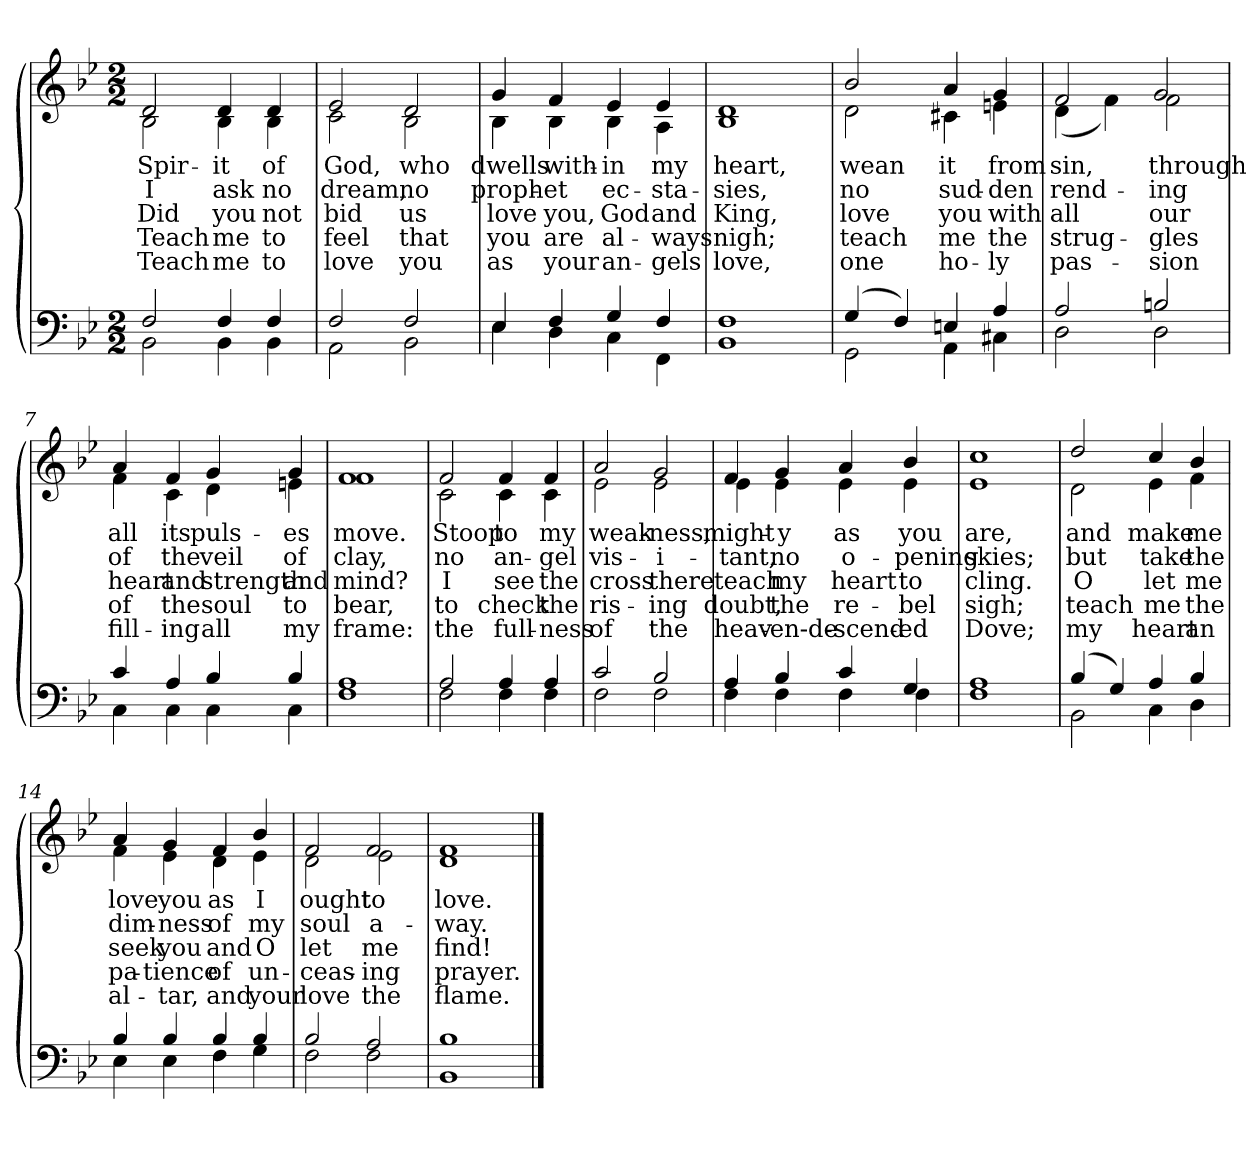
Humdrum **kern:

**kern	**kern	**text	**text	**text	**text	**text
*part2	*part1	*part1	*part1	*part1	*part1	*part1
*staff2	*staff1	*staff1	*staff1	*staff1	*staff1	*staff1
*clefF4	*clefG2	*	*	*	*	*
*k[b-e-]	*k[b-e-]	*	*	*	*	*
*M2/2	*M2/2	*	*	*	*	*
=1	=1	=1	=1	=1	=1	=1
*^	*	*	*	*	*	*
!	!	!LO:TX:b:i:t=Verse	!	!	!	!	!
!	!	!	!LO:LY:b	!LO:LY:b	!LO:LY:b	!LO:LY:b	!LO:LY:b
*	*	*^	*	*	*	*	*
2F/	2BB-\	2d/	2B-\	Spir-	I	Did	Teach	Teach
!	!	!	!	!LO:LY:b	!LO:LY:b	!LO:LY:b	!LO:LY:b	!LO:LY:b
4F/	4BB-\	4d/	4B-\	-it	ask	you	me	me
!	!	!	!	!LO:LY:b	!LO:LY:b	!LO:LY:b	!LO:LY:b	!LO:LY:b
4F/	4BB-\	4d/	4B-\	of	no	not	to	to
=2	=2	=2	=2	=2	=2	=2	=2	=2
!	!	!	!	!LO:LY:b	!LO:LY:b	!LO:LY:b	!LO:LY:b	!LO:LY:b
2F/	2AA\	2e-/	2c\	God,	dream,	bid	feel	love
!	!	!	!	!LO:LY:b	!LO:LY:b	!LO:LY:b	!LO:LY:b	!LO:LY:b
2F/	2BB-\	2d/	2B-\	who	no	us	that	you
=3	=3	=3	=3	=3	=3	=3	=3	=3
!	!	!	!	!LO:LY:b	!LO:LY:b	!LO:LY:b	!LO:LY:b	!LO:LY:b
4E-/	4E-\	4g/	4B-\	dwells	proph-	love	you	as
!	!	!	!	!LO:LY:b	!LO:LY:b	!LO:LY:b	!LO:LY:b	!LO:LY:b
4F/	4D\	4f/	4B-\	with-	-et	you,	are	your
!	!	!	!	!LO:LY:b	!LO:LY:b	!LO:LY:b	!LO:LY:b	!LO:LY:b
4G/	4C\	4e-/	4B-\	-in	ec-	God	al-	an-
!	!	!	!	!LO:LY:b	!LO:LY:b	!LO:LY:b	!LO:LY:b	!LO:LY:b
4F/	4FF\	4e-/	4A\	my	-sta-	and	-ways	-gels
=4	=4	=4	=4	=4	=4	=4	=4	=4
!	!	!	!	!LO:LY:b	!LO:LY:b	!LO:LY:b	!LO:LY:b	!LO:LY:b
1F	1BB-	1d	1B-	heart,	-sies,	King,	nigh;	love,
!!LO:LB:g=z	!!
=5	=5	=5	=5	=5	=5	=5	=5	=5
!	!	!	!	!LO:LY:b	!LO:LY:b	!LO:LY:b	!LO:LY:b	!LO:LY:b
(>4G/	2GG\	2b-/	2d\	wean	no	love	teach	one
4F/)	.	.	.	.	.	.	.	.
!	!	!	!	!LO:LY:b	!LO:LY:b	!LO:LY:b	!LO:LY:b	!LO:LY:b
4En/	4AA\	4a/	4c#X\	it	sud-	you	me	ho-
!	!	!	!	!LO:LY:b	!LO:LY:b	!LO:LY:b	!LO:LY:b	!LO:LY:b
4A/	4C#X\	4g/	4en\	from	-den	with	the	-ly
=6	=6	=6	=6	=6	=6	=6	=6	=6
!	!	!	!	!LO:LY:b	!LO:LY:b	!LO:LY:b	!LO:LY:b	!LO:LY:b
2A/	2D\	2f/	(<4d\	sin,	rend-	all	strug-	pas-
.	.	.	4f\)	.	.	.	.	.
!	!	!	!	!LO:LY:b	!LO:LY:b	!LO:LY:b	!LO:LY:b	!LO:LY:b
2Bn/	2D\	2g/	2f\	through	-ing	our	-gles	-sion
=7	=7	=7	=7	=7	=7	=7	=7	=7
!	!	!	!	!LO:LY:b	!LO:LY:b	!LO:LY:b	!LO:LY:b	!LO:LY:b
4c/	4C\	4a/	4f\	all	of	heart	of	fill-
!	!	!	!	!LO:LY:b	!LO:LY:b	!LO:LY:b	!LO:LY:b	!LO:LY:b
4A/	4C\	4f/	4c\	its	the	and	the	-ing
!	!	!	!	!LO:LY:b	!LO:LY:b	!LO:LY:b	!LO:LY:b	!LO:LY:b
4B-/	4C\	4g/	4d\	puls-	veil	strength	soul	all
!	!	!	!	!LO:LY:b	!LO:LY:b	!LO:LY:b	!LO:LY:b	!LO:LY:b
4B-/	4C\	4g/	4en\	-es	of	and	to	my
=8	=8	=8	=8	=8	=8	=8	=8	=8
!	!	!	!	!LO:LY:b	!LO:LY:b	!LO:LY:b	!LO:LY:b	!LO:LY:b
1A	1F	1f	1f	move.	clay,	mind?	bear,	frame:
!!LO:LB:g=z	!!
=9	=9	=9	=9	=9	=9	=9	=9	=9
!	!	!	!	!LO:LY:b	!LO:LY:b	!LO:LY:b	!LO:LY:b	!LO:LY:b
2A/	2F\	2f/	2c\	Stoop	no	I	to	the
!	!	!	!	!LO:LY:b	!LO:LY:b	!LO:LY:b	!LO:LY:b	!LO:LY:b
4A/	4F\	4f/	4c\	to	an-	see	check	full-
!	!	!	!	!LO:LY:b	!LO:LY:b	!LO:LY:b	!LO:LY:b	!LO:LY:b
4A/	4F\	4f/	4c\	my	-gel	the	the	-ness
=10	=10	=10	=10	=10	=10	=10	=10	=10
!	!	!	!	!LO:LY:b	!LO:LY:b	!LO:LY:b	!LO:LY:b	!LO:LY:b
2c/	2F\	2a/	2e-\	weak-	vis-	cross	ris-	of
!	!	!	!	!LO:LY:b	!LO:LY:b	!LO:LY:b	!LO:LY:b	!LO:LY:b
2B-/	2F\	2g/	2e-\	-ness,	-i-	there	-ing	the
=11	=11	=11	=11	=11	=11	=11	=11	=11
!	!	!	!	!LO:LY:b	!LO:LY:b	!LO:LY:b	!LO:LY:b	!LO:LY:b
4A/	4F\	4f/	4e-\	might-	-tant,	teach	doubt,	heav-
!	!	!	!	!LO:LY:b	!LO:LY:b	!LO:LY:b	!LO:LY:b	!LO:LY:b
4B-/	4F\	4g/	4e-\	-y	no	my	the	-en-de-
!	!	!	!	!LO:LY:b	!LO:LY:b	!LO:LY:b	!LO:LY:b	!LO:LY:b
4c/	4F\	4a/	4e-\	as	o-	heart	re-	-scend-
!	!	!	!	!LO:LY:b	!LO:LY:b	!LO:LY:b	!LO:LY:b	!LO:LY:b
4G/	4F\	4b-/	4e-\	you	-pening	to	-bel	-ed
=12	=12	=12	=12	=12	=12	=12	=12	=12
!	!	!	!	!LO:LY:b	!LO:LY:b	!LO:LY:b	!LO:LY:b	!LO:LY:b
1A	1F	1cc	1e-	are,	skies;	cling.	sigh;	Dove;
!!LO:LB:g=z	!!
=13	=13	=13	=13	=13	=13	=13	=13	=13
!	!	!	!	!LO:LY:b	!LO:LY:b	!LO:LY:b	!LO:LY:b	!LO:LY:b
(>4B-/	2BB-\	2dd/	2d\	and	but	O	teach	my
4G/)	.	.	.	.	.	.	.	.
!	!	!	!	!LO:LY:b	!LO:LY:b	!LO:LY:b	!LO:LY:b	!LO:LY:b
4A/	4C\	4cc/	4e-\	make	take	let	me	heart
!	!	!	!	!LO:LY:b	!LO:LY:b	!LO:LY:b	!LO:LY:b	!LO:LY:b
4B-/	4D\	4b-/	4f\	me	the	me	the	an
=14	=14	=14	=14	=14	=14	=14	=14	=14
!	!	!	!	!LO:LY:b	!LO:LY:b	!LO:LY:b	!LO:LY:b	!LO:LY:b
4B-/	4E-\	4a/	4f\	love	dim-	seek	pa-	al-
!	!	!	!	!LO:LY:b	!LO:LY:b	!LO:LY:b	!LO:LY:b	!LO:LY:b
4B-/	4E-\	4g/	4e-\	you	-ness	you	-tience	-tar,
!	!	!	!	!LO:LY:b	!LO:LY:b	!LO:LY:b	!LO:LY:b	!LO:LY:b
4B-/	4F\	4f/	4d\	as	of	and	of	and
!	!	!	!	!LO:LY:b	!LO:LY:b	!LO:LY:b	!LO:LY:b	!LO:LY:b
4B-/	4G\	4b-/	4e-\	I	my	O	un-	your
=15	=15	=15	=15	=15	=15	=15	=15	=15
!	!	!	!	!LO:LY:b	!LO:LY:b	!LO:LY:b	!LO:LY:b	!LO:LY:b
2B-/	2F\	2f/	2d\	ought	soul	let	-ceas-	love
!	!	!	!	!LO:LY:b	!LO:LY:b	!LO:LY:b	!LO:LY:b	!LO:LY:b
2A/	2F\	2f/	2e-\	to	a-	me	-ing	the
=16	=16	=16	=16	=16	=16	=16	=16	=16
!	!	!	!	!LO:LY:b	!LO:LY:b	!LO:LY:b	!LO:LY:b	!LO:LY:b
1B-	1BB-	1f	1d	love.	-way.	find!	prayer.	flame.
*v	*v	*	*	*	*	*	*	*
*	*v	*v	*	*	*	*	*
==	==	==	==	==	==	==
*-	*-	*-	*-	*-	*-	*-
